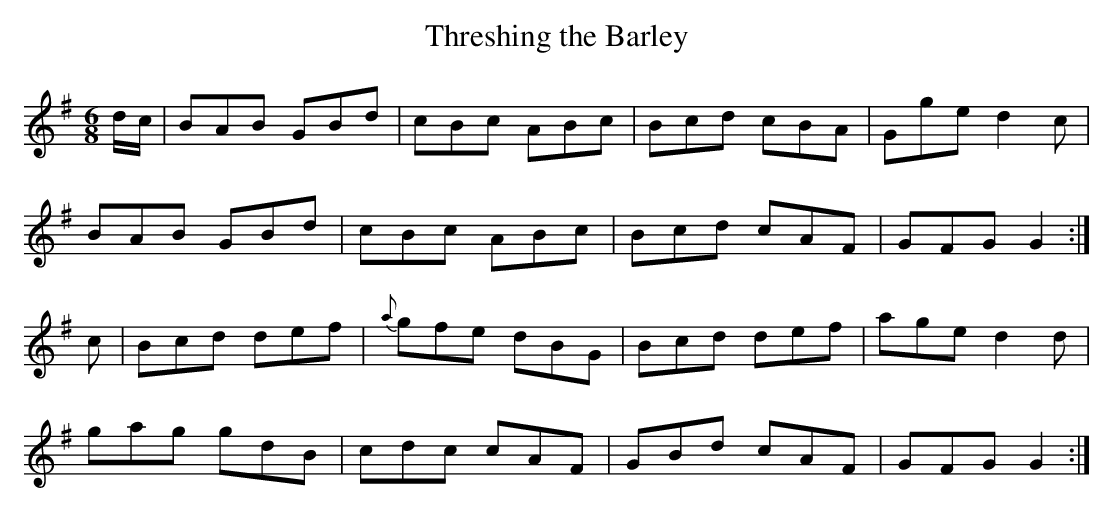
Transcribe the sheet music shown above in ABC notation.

X:1
T: Threshing the Barley
M: 6/8
L: 1/8
K: G
d/c/|BAB GBd|cBc ABc|Bcd cBA|Gge d2c|
BAB GBd|cBc ABc|Bcd cAF|GFG G2:|
c|Bcd def|{a}gfe dBG|Bcd def|age d2d|
gag gdB|cdc cAF|GBd cAF|GFG G2:|
